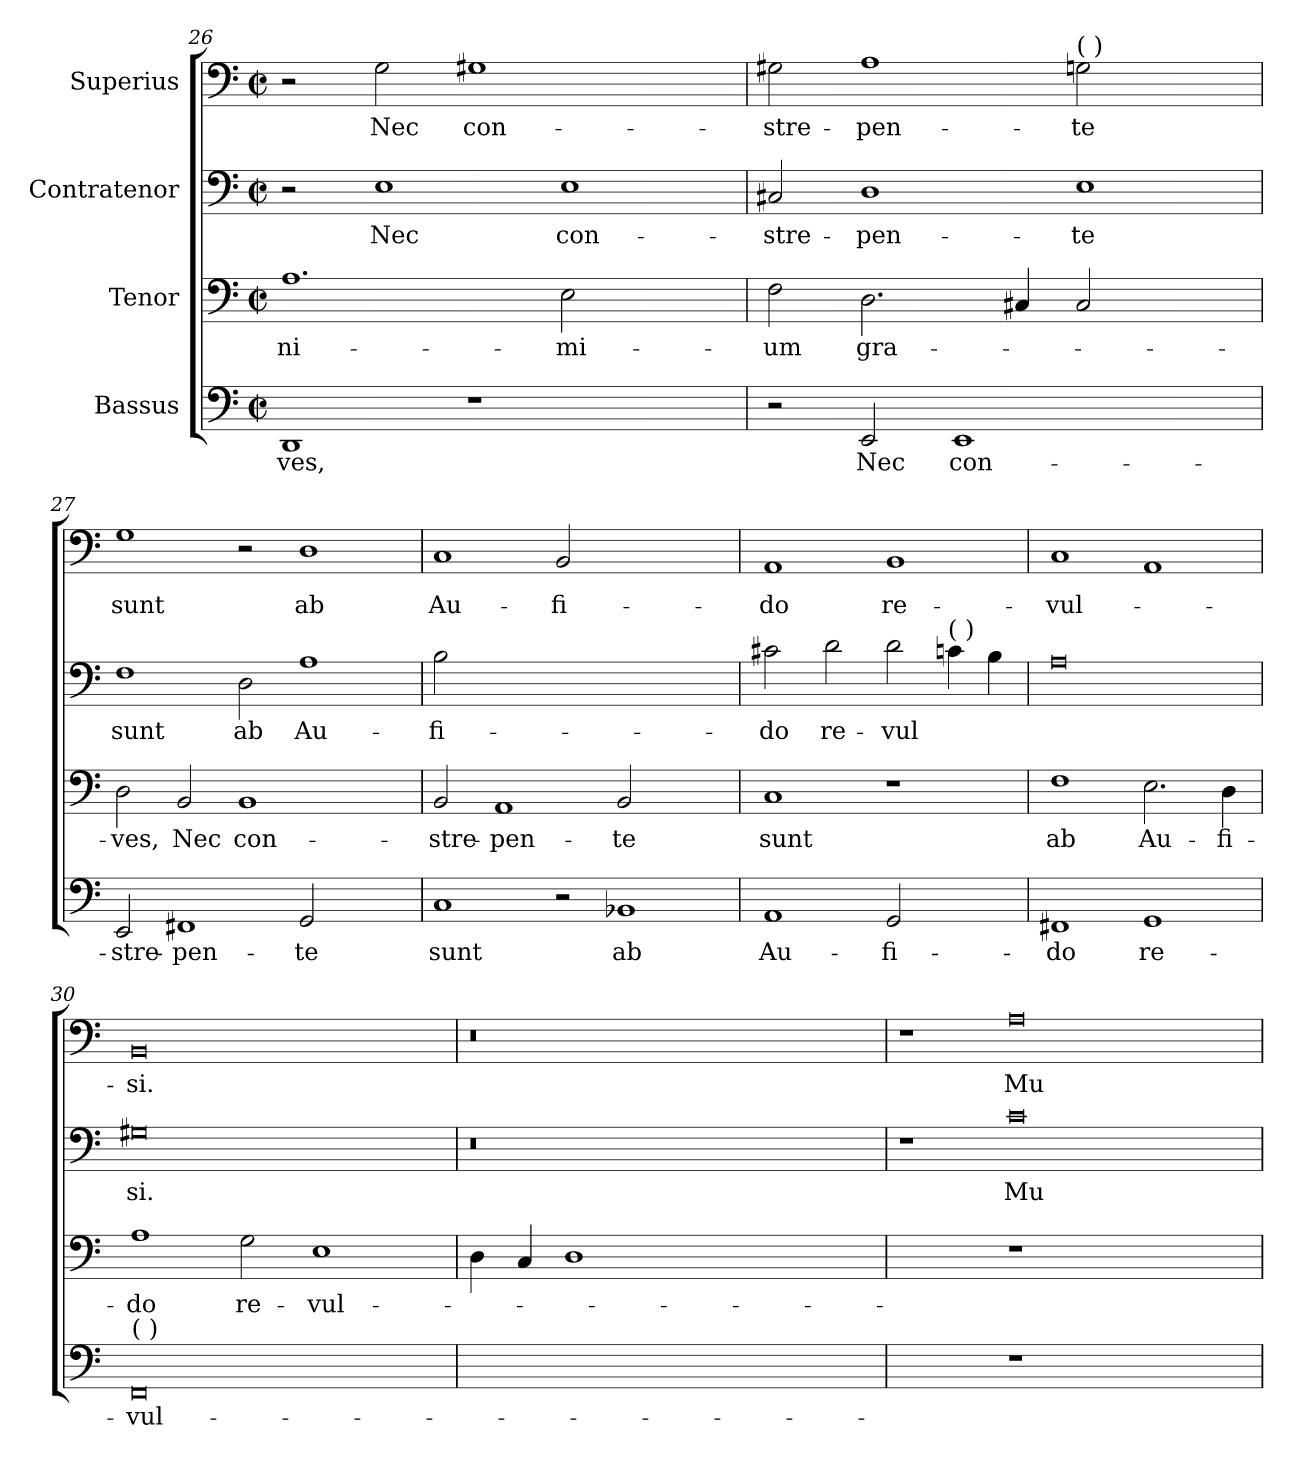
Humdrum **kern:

**kern	**text	**kern	**text	**kern	**text	**kern	**text
*part4	*part4	*part3	*part3	*part2	*part2	*part1	*part1
*staff4	*staff4	*staff3	*staff3	*staff2	*staff2	*staff1	*staff1
*I"Bassus	*	*I"Tenor	*	*I"Contratenor	*	*I"Superius	*
*clefF4	*	*clefF4	*	*clefF4	*	*clefF4	*
*k[]	*	*k[]	*	*k[]	*	*k[]	*
*C:	*	*C:	*	*C:	*	*C:	*
*M4/2	*	*M4/2	*	*M4/2	*	*M4/2	*
*met(c|)	*	*met(c|)	*	*met(c|)	*	*met(c|)	*
=26	=26	=26	=26	=26	=26	=26	=26
!	!LO:LY:b	!	!LO:LY:b	!	!	!	!
*	*	*	*	*	*	*^	*
1DD	-ves,	1.A	ni-	2r	.	2r	1ryy	.
!	!	!	!	!	!LO:LY:b	!	!	!LO:LY:b
.	.	.	.	1E	Nec	2G	.	Nec
!	!	!	!	!	!	!	!	!LO:LY:b
1r	.	.	.	.	.	1G#X	2ryy	con-
!	!	!	!LO:LY:b	!	!LO:LY:b	!	!	!
.	.	2E	-mi-	1E	con-	.	2ryy	.
2ryy	.	2ryy	.	.	.	2ryy	2ryy	.
=26A	=26A	=26A	=26A	=26A	=26A	=26A	=26A	=26A
!	!	!	!LO:LY:b	!	!LO:LY:b	!	!	!LO:LY:b
2r	.	2F	-um	2C#X	-stre-	2G#X	0ryy	-stre-
!	!LO:LY:b	!	!LO:LY:b	!	!LO:LY:b	!	!	!LO:LY:b
2EE	Nec	2.D	gra-	1D	-pen-	1A	.	-pen-
!	!LO:LY:b	!	!	!	!	!	!	!
1EE	con-	.	.	.	.	.	.	.
.	.	4C#X	.	.	.	.	.	.
!	!	!	!	!	!	!LO:TX:a:t=(  )	!	!
!	!	!	!	!	!LO:LY:b	!	!	!LO:LY:b
.	.	2C#	.	1E	-te	2G	.	-te
2ryy	.	2ryy	.	.	.	2ryy	2ryy	.
=27A	=27A	=27A	=27A	=27A	=27A	=27A	=27A	=27A
!	!LO:LY:b	!	!LO:LY:b	!	!LO:LY:b	!	!	!LO:LY:b
2EE	-stre-	2D	-ves,	1F	sunt	1G	1ryy	sunt
!	!LO:LY:b	!	!LO:LY:b	!	!	!	!	!
1FF#X	-pen-	2BB	Nec	.	.	.	.	.
!	!	!	!LO:LY:b	!	!LO:LY:b	!	!	!
.	.	1BB	con-	2D	ab	2r	2ryy	.
!	!LO:LY:b	!	!	!	!LO:LY:b	!	!	!LO:LY:b
2GG	-te	.	.	1A	Au-	1D	2ryy	ab
2ryy	.	2ryy	.	.	.	.	2ryy	.
=28A	=28A	=28A	=28A	=28A	=28A	=28A	=28A	=28A
!	!LO:LY:b	!	!LO:LY:b	!	!LO:LY:b	!	!	!LO:LY:b
1C	sunt	2BB	-stre-	2B	-fi-	1C	0ryy	Au-
!	!	!	!LO:LY:b	!	!	!	!	!
.	.	1AA	-pen-	0ryy	.	.	.	.
!	!	!	!	!	!	!	!	!LO:LY:b
2r	.	.	.	.	.	2BB	.	-fi-
!	!LO:LY:b	!	!LO:LY:b	!	!	!	!	!
1BB-X	ab	2BB	-te	.	.	2ryy	.	.
.	.	2ryy	.	.	.	2ryy	2ryy	.
!!LO:LB:g=z	!!
=29	=29	=29	=29	=29	=29	=29	=29	=29
!	!LO:LY:b	!	!LO:LY:b	!	!LO:LY:b	!	!	!LO:LY:b
1AA	Au-	1C	sunt	2c#X	-do	1AA	0ryy	-do
!	!	!	!	!	!LO:LY:b	!	!	!
.	.	.	.	2d	re-	.	.	.
!	!LO:LY:b	!	!	!	!LO:LY:b	!	!	!LO:LY:b
2GG	-fi-	1r	.	2d	-vul	1BB	.	re-
!	!	!	!	!LO:TX:a:t=(  )	!	!	!	!
2ryy	.	.	.	4c	.	.	.	.
.	.	.	.	4B	.	.	.	.
!!LO:LB:g=z	!!
=29A	=29A	=29A	=29A	=29A	=29A	=29A	=29A	=29A
!	!LO:LY:b	!	!LO:LY:b	!	!	!	!	!LO:LY:b
1FF#X	-do	1F	ab	0A	.	1C	0ryy	-vul-
!	!LO:LY:b	!	!LO:LY:b	!	!	!	!	!
1GG	re-	2.E	Au-	.	.	1AA	.	.
!	!	!	!LO:LY:b	!	!	!	!	!
.	.	4D	-fi-	.	.	.	.	.
!!LO:LB:g=z	!!
=30A	=30A	=30A	=30A	=30A	=30A	=30A	=30A	=30A
!LO:TX:a:t=(  )	!	!	!	!	!	!	!	!
!	!LO:LY:b	!	!LO:LY:b	!	!LO:LY:b	!	!	!LO:LY:b
0FF	-vul-	1A	-do	0G#X	si.	0BB	0ryy	-si.
!	!	!	!LO:LY:b	!	!	!	!	!
.	.	2G	re-	.	.	.	.	.
!	!	!	!LO:LY:b	!	!	!	!	!
.	.	1E	-vul-	.	.	.	.	.
2ryy	.	.	.	2ryy	.	2ryy	2ryy	.
=31	=31	=31	=31	=31	=31	=31	=31	=31
!	!LO:LY:b	!	!	!	!	!	!	!
[0EEyy	-si.	4D	.	0r	.	0r	0ryy	.
.	.	4C	.	.	.	.	.	.
.	.	1D	.	.	.	.	.	.
!	!	!	!LO:LY:b	!	!	!	!	!
.	.	[0Eyy	-si.	.	.	.	.	.
1.ryy	.	.	.	1.ryy	.	1.ryy	1.ryy	.
=32	=32	=32	=32	=32	=32	=32	=32	=32
1EEyy]	.	1Eyy]	.	1r	.	1r	1ryy	.
!	!	!	!	!	!LO:LY:b	!	!	!LO:LY:b
1r	.	1r	.	0c	Mu-	0A	2ryy	Mu-
.	.	.	.	.	.	.	2ryy	.
1ryy	.	1ryy	.	.	.	.	1ryy	.
*	*	*	*	*	*	*v	*v	*
=	=	=	=	=	=	=	=
*-	*-	*-	*-	*-	*-	*-	*-
